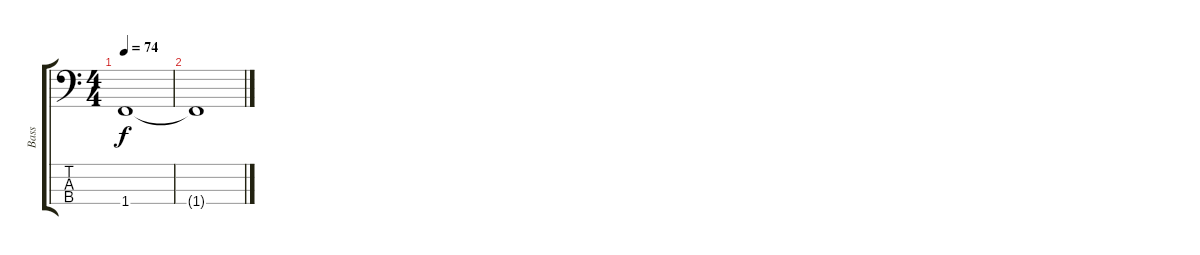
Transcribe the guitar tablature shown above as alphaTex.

\track ("Bass" "Bass") {instrument electricbassfinger}
\staff {score tabs}
\tuning (G2 D2 A1 E1) {hide}
\ts (4 4)
\tempo 74
\clef f4
\ks c
1.4{t}.1{dy f} |
1.4{t}.1
